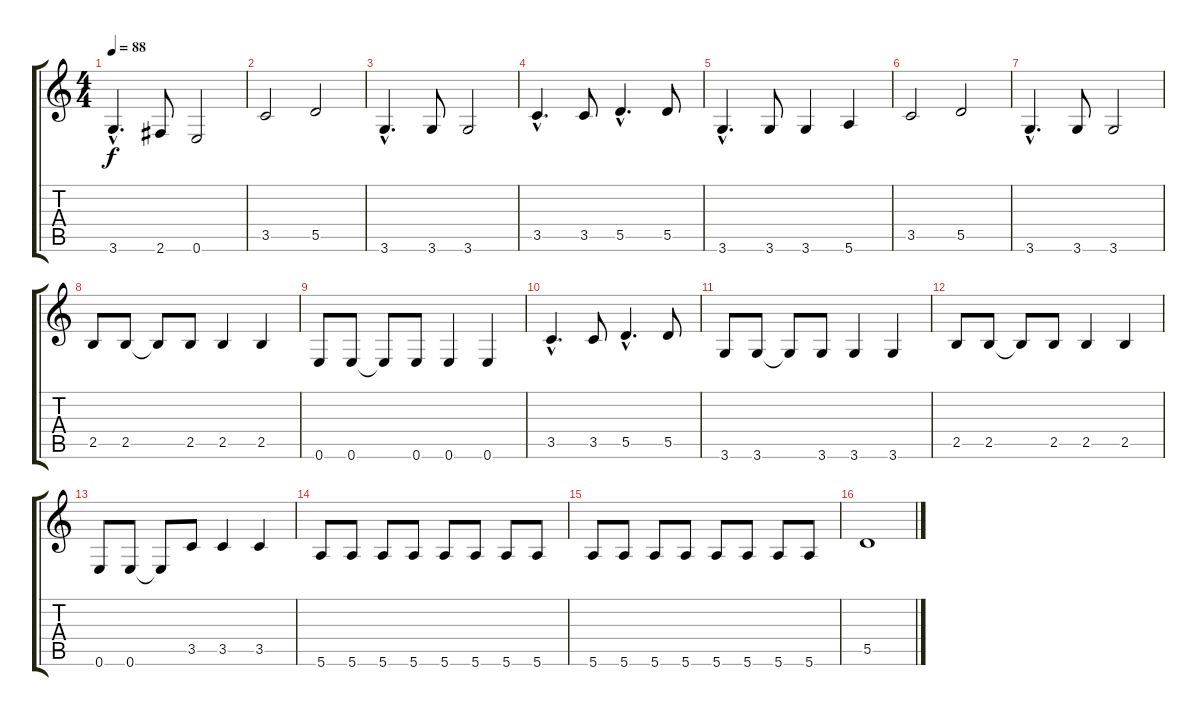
\track "" {instrument electricbassfinger}
\staff {score tabs}
\tuning (E4 B3 G3 D3 A2 E2) {hide}
\ts (4 4)
\tempo 88
\clef g2
\ks c
3.6{hac}.4{d dy f} 2.6.8 0.6.2 |
3.5.2 5.5.2 |
3.6{hac}.4{d} 3.6.8 3.6.2 |
3.5{hac}.4{d} 3.5.8 5.5{hac}.4{d} 5.5.8 |
3.6{hac}.4{d} 3.6.8 3.6.4 5.6.4 |
3.5.2 5.5.2 |
3.6{hac}.4{d} 3.6.8 3.6.2 |
2.5.8 2.5.8 2.5{t}.8 2.5.8 2.5.4 2.5.4 |
0.6.8 0.6.8 0.6{t}.8 0.6.8 0.6.4 0.6.4 |
3.5{hac}.4{d} 3.5.8 5.5{hac}.4{d} 5.5.8 |
3.6.8 3.6.8 3.6{t}.8 3.6.8 3.6.4 3.6.4 |
2.5.8 2.5.8 2.5{t}.8 2.5.8 2.5.4 2.5.4 |
0.6.8 0.6.8 0.6{t}.8 3.5.8 3.5.4 3.5.4 |
5.6.8 5.6.8 5.6.8 5.6.8 5.6.8 5.6.8 5.6.8 5.6.8 |
5.6.8 5.6.8 5.6.8 5.6.8 5.6.8 5.6.8 5.6.8 5.6.8 |
5.5.1
